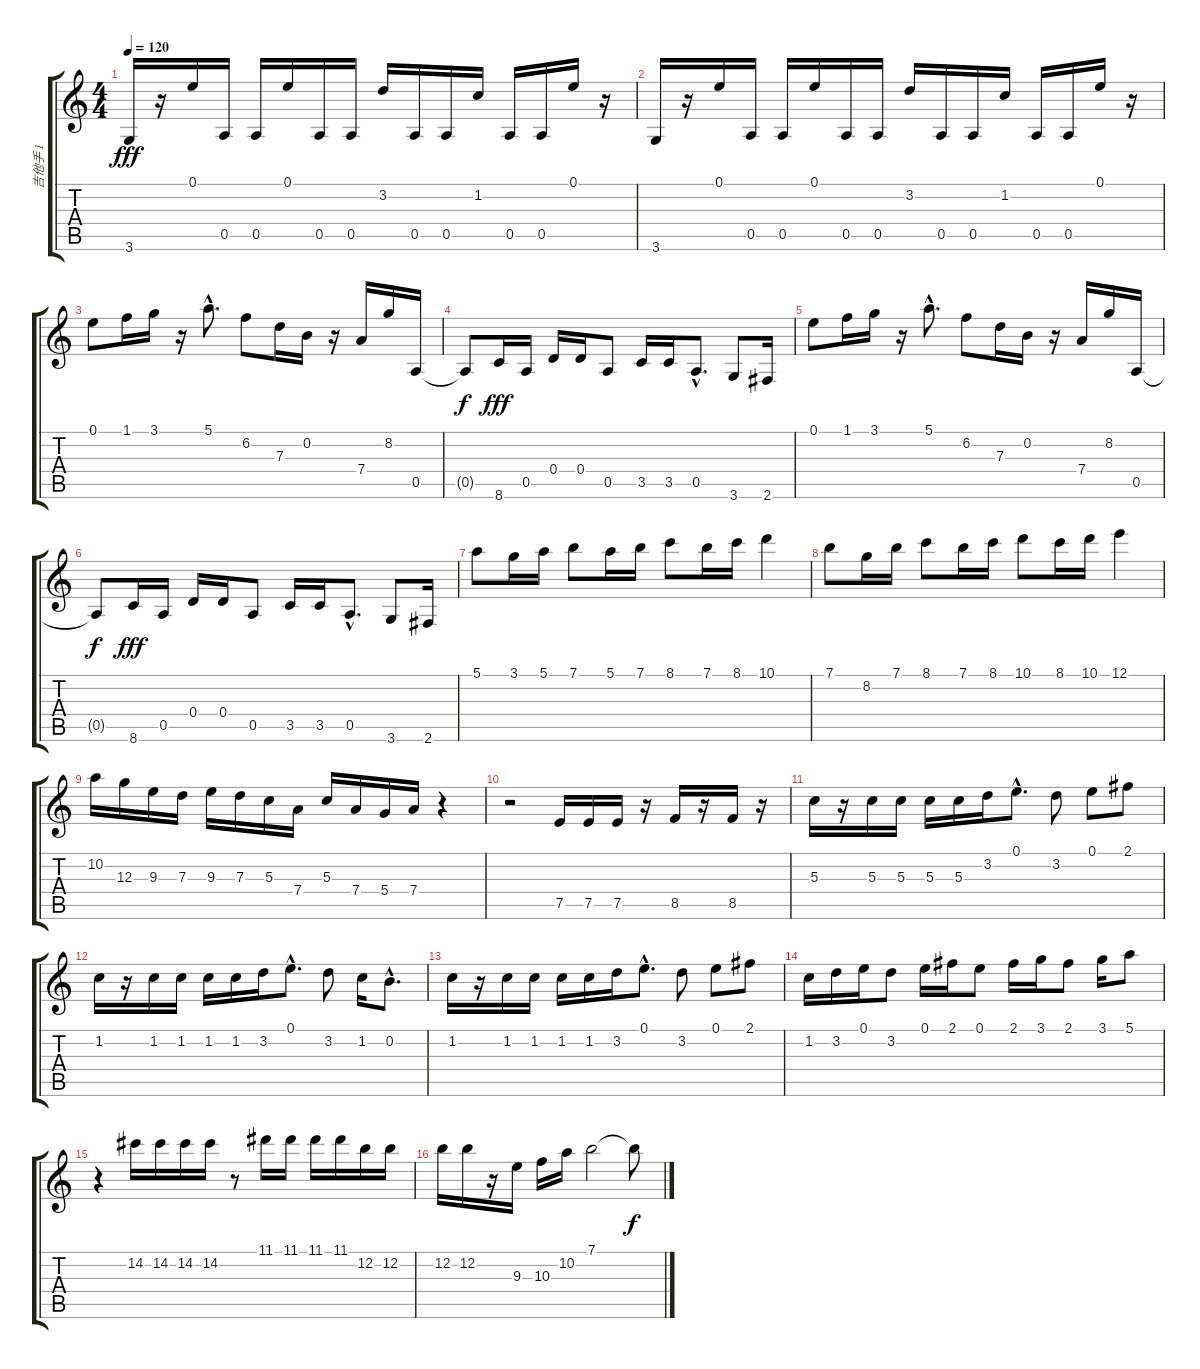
\track ("吉他手 1" "吉他手 1") {instrument distortionguitar}
\staff {score tabs}
\tuning (E4 B3 G3 D3 A2 E2) {hide}
\ts (4 4)
\tempo 120
\clef g2
\ks c
3.6.16{dy fff} r.16 0.1.16 0.5.16 0.5.16 0.1.16 0.5.16 0.5.16 3.2.16 0.5.16 0.5.16 1.2.16 0.5.16 0.5.16 0.1.16 r.16 |
3.6.16 r.16 0.1.16 0.5.16 0.5.16 0.1.16 0.5.16 0.5.16 3.2.16 0.5.16 0.5.16 1.2.16 0.5.16 0.5.16 0.1.16 r.16 |
0.1.8 1.1.16 3.1.16 r.16 5.1{hac}.8{d} 6.2.8 7.3.16 0.2.16 r.16 7.4.16 8.2.16 0.5.16 |
0.5{t}.8{dy f} 8.6.16{dy fff} 0.5.16 0.4.16 0.4.16 0.5.8 3.5.16 3.5.16 0.5{hac}.8{d} 3.6.8 2.6.16 |
0.1.8 1.1.16 3.1.16 r.16 5.1{hac}.8{d} 6.2.8 7.3.16 0.2.16 r.16 7.4.16 8.2.16 0.5.16 |
0.5{t}.8{dy f} 8.6.16{dy fff} 0.5.16 0.4.16 0.4.16 0.5.8 3.5.16 3.5.16 0.5{hac}.8{d} 3.6.8 2.6.16 |
5.1.8 3.1.16 5.1.16 7.1.8 5.1.16 7.1.16 8.1.8 7.1.16 8.1.16 10.1.4 |
7.1.8 8.2.16 7.1.16 8.1.8 7.1.16 8.1.16 10.1.8 8.1.16 10.1.16 12.1.4 |
10.2.16 12.3.16 9.3.16 7.3.16 9.3.16 7.3.16 5.3.16 7.4.16 5.3.16 7.4.16 5.4.16 7.4.16 r.4 |
r.2 7.5.16 7.5.16 7.5.16 r.16 8.5.16 r.16 8.5.16 r.16 |
5.3.16 r.16 5.3.16 5.3.16 5.3.16 5.3.16 3.2.16 0.1{hac}.8{d} 3.2.8 0.1.8 2.1.8 |
1.2.16 r.16 1.2.16 1.2.16 1.2.16 1.2.16 3.2.16 0.1{hac}.8{d} 3.2.8 1.2.16 0.2{hac}.8{d} |
1.2.16 r.16 1.2.16 1.2.16 1.2.16 1.2.16 3.2.16 0.1{hac}.8{d} 3.2.8 0.1.8 2.1.8 |
1.2.16 3.2.16 0.1.16 3.2.8 0.1.16 2.1.16 0.1.8 2.1.16 3.1.16 2.1.8 3.1.16 5.1.8 |
r.4 14.2.16 14.2.16 14.2.16 14.2.16 r.8 11.1.16 11.1.16 11.1.16 11.1.16 12.2.16 12.2.16 |
12.2.16 12.2.16 r.16 9.3.16 10.3.16 10.2.16 7.1.2 7.1{t}.8{dy f}
